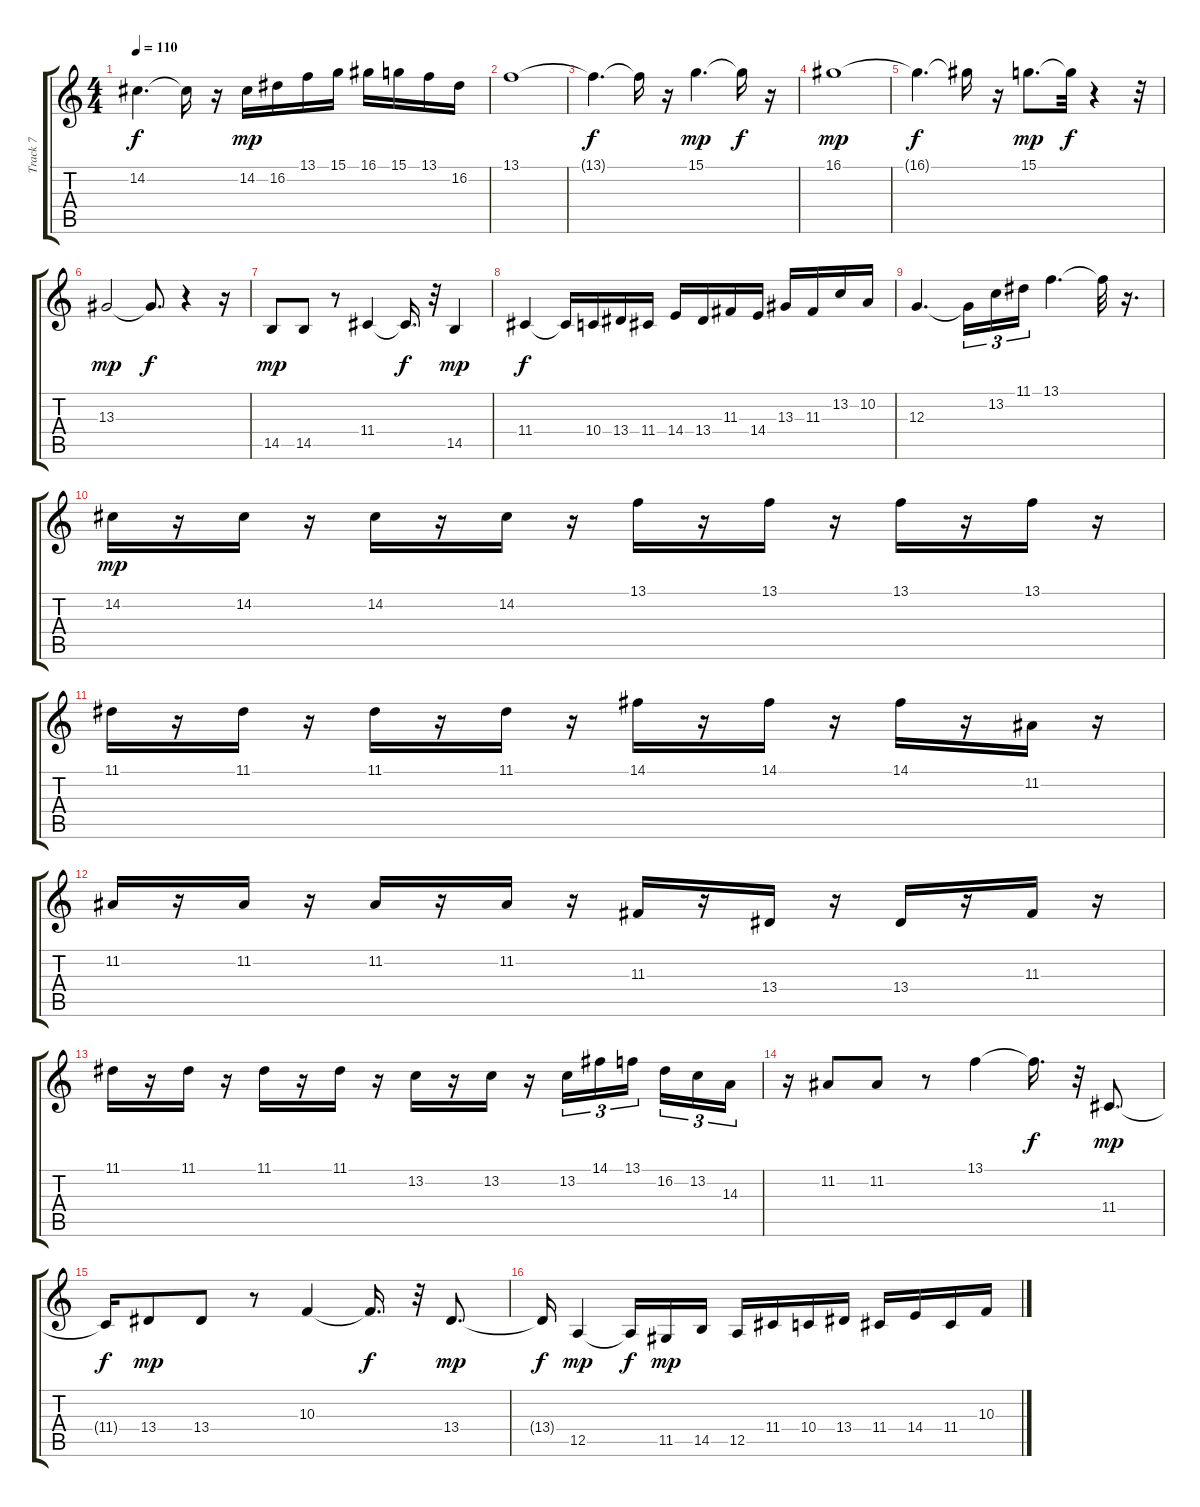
\track ("Track 7" "Track 7") {instrument harpsichord}
\staff {score tabs}
\tuning (E4 B3 G3 D3 A2 E2) {hide}
\ts (4 4)
\tempo 110
\clef g2
\ks c
14.2{t}.4{d dy f} 14.2{t}.16 r.16 14.2.16{dy mp} 16.2.16 13.1.16 15.1.16 16.1.16 15.1.16 13.1.16 16.2.16 |
13.1.1 |
13.1{t}.4{d dy f} 13.1{t}.16 r.16 15.1.4{d dy mp} 15.1{t}.16{dy f} r.16 |
16.1.1{dy mp} |
16.1{t}.4{d dy f} 16.1{t}.16 r.16 15.1.8{d dy mp} 15.1{t}.32{dy f} r.4 r.32 |
13.3.2{dy mp instrument brasssection} 13.3{t}.8{d dy f} r.4 r.16 |
14.5.8{dy mp} 14.5.8 r.8 11.4.4 11.4{t}.16{d dy f} r.32 14.5.4{dy mp} |
11.4.4{dy f} 11.4{t}.16 10.4.16 13.4.16 11.4.16 14.4.16 13.4.16 11.3.16 14.4.16 13.3.16 11.3.16 13.2.16 10.2.16 |
12.3.4{d} 12.3{t}.16{tu (3 2)} 13.2.16{tu (3 2)} 11.1.16{tu (3 2)} 13.1.4{d} 13.1{t}.32 r.16{d} |
14.2.16{dy mp} r.16 14.2.16 r.16 14.2.16 r.16 14.2.16 r.16 13.1.16 r.16 13.1.16 r.16 13.1.16 r.16 13.1.16 r.16 |
11.1.16 r.16 11.1.16 r.16 11.1.16 r.16 11.1.16 r.16 14.1.16 r.16 14.1.16 r.16 14.1.16 r.16 11.2.16 r.16 |
11.2.16 r.16 11.2.16 r.16 11.2.16 r.16 11.2.16 r.16 11.3.16 r.16 13.4.16 r.16 13.4.16 r.16 11.3.16 r.16 |
11.1.16 r.16 11.1.16 r.16 11.1.16 r.16 11.1.16 r.16 13.2.16 r.16 13.2.16 r.16 13.2.16{tu (3 2)} 14.1.16{tu (3 2)} 13.1.16{tu (3 2) beam splitsecondary} 16.2.16{tu (3 2)} 13.2.16{tu (3 2)} 14.3.16{tu (3 2)} |
r.16 11.2.8{instrument viola} 11.2.8 r.8 13.1.4 13.1{t}.16{d dy f} r.32 11.4.8{d dy mp} |
11.4{t}.16{dy f} 13.4.8{dy mp} 13.4.8 r.8 10.3.4 10.3{t}.16{d dy f} r.32 13.4.8{d dy mp} |
13.4{t}.16{dy f} 12.5.4{dy mp} 12.5{t}.16{dy f} 11.5.16{dy mp} 14.5.16 12.5.16 11.4.16 10.4.16 13.4.16 11.4.16 14.4.16 11.4.16 10.3.16
